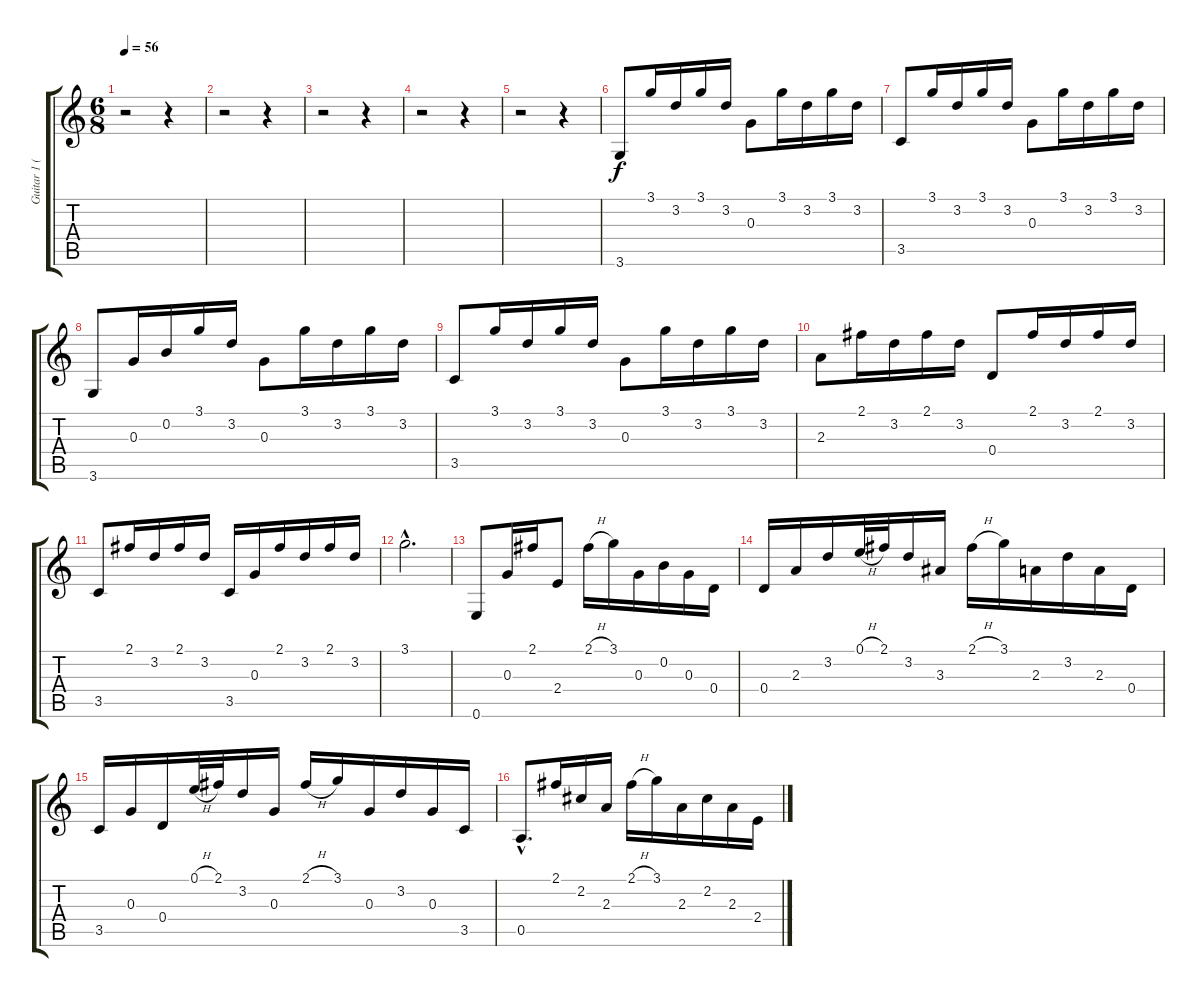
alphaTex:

\track ("Guitar 1 (acous)" "Guitar 1 (") {instrument acousticguitarsteel}
\staff {score tabs}
\tuning (E4 B3 G3 D3 A2 E2) {hide}
\ts (6 8)
\tempo 56
\clef g2
\ks c
r.2{dy f} r.4 |
r.2 r.4 |
r.2 r.4 |
r.2 r.4 |
r.2 r.4 |
3.6.8 3.1.16 3.2.16 3.1.16 3.2.16 0.3.8 3.1.16 3.2.16 3.1.16 3.2.16 |
3.5.8 3.1.16 3.2.16 3.1.16 3.2.16 0.3.8 3.1.16 3.2.16 3.1.16 3.2.16 |
3.6.8 0.3.16 0.2.16 3.1.16 3.2.16 0.3.8 3.1.16 3.2.16 3.1.16 3.2.16 |
3.5.8 3.1.16 3.2.16 3.1.16 3.2.16 0.3.8 3.1.16 3.2.16 3.1.16 3.2.16 |
2.3.8 2.1.16 3.2.16 2.1.16 3.2.16 0.4.8 2.1.16 3.2.16 2.1.16 3.2.16 |
3.5.8 2.1.16 3.2.16 2.1.16 3.2.16 3.5.16 0.3.16 2.1.16 3.2.16 2.1.16 3.2.16 |
3.1{hac}.2{d} |
0.6.8 0.3.16 2.1.16 2.4.8 2.1{h}.16 3.1.16 0.3.16 0.2.16 0.3.16 0.4.16 |
0.4.16 2.3.16 3.2.16 0.1{h}.32 2.1.32 3.2.16 3.3.16 2.1{h}.16 3.1.16 2.3.16 3.2.16 2.3.16 0.4.16 |
3.5.16 0.3.16 0.4.16 0.1{h}.32 2.1.32 3.2.16 0.3.16 2.1{h}.16 3.1.16 0.3.16 3.2.16 0.3.16 3.5.16 |
0.5{hac}.8{d} 2.1.16 2.2.16 2.3.16 2.1{h}.16 3.1.16 2.3.16 2.2.16 2.3.16 2.4.16
